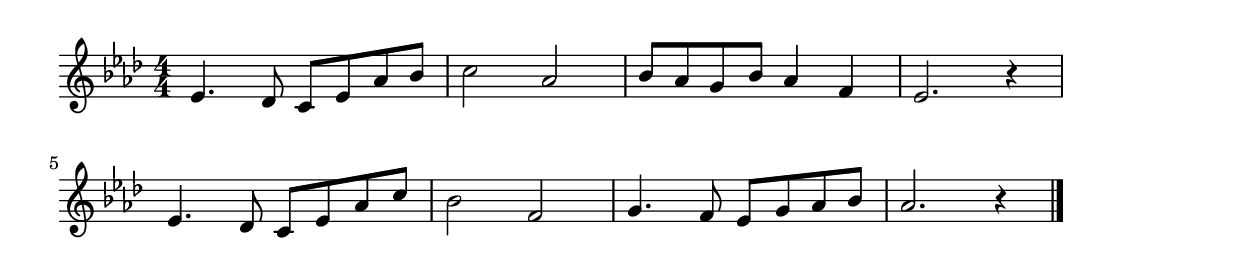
\version "2.18.2"

% 燃えろよ燃えろよ
% \index{もえろよ@燃えろよ燃えろよ}

\score {

\layout {
line-width = #170
indent = 0\mm
}

\relative c' {
\key as \major
\time 4/4
\numericTimeSignature

es4. des8 c es as bes |
c2 as |
bes8 as g bes as4 f |
es2. r4 |
\break
es4. des8 c es as c |
bes2 f |
g4. f8 es g as bes |
as2. r4 |



\bar "|."
}

\midi {}

}